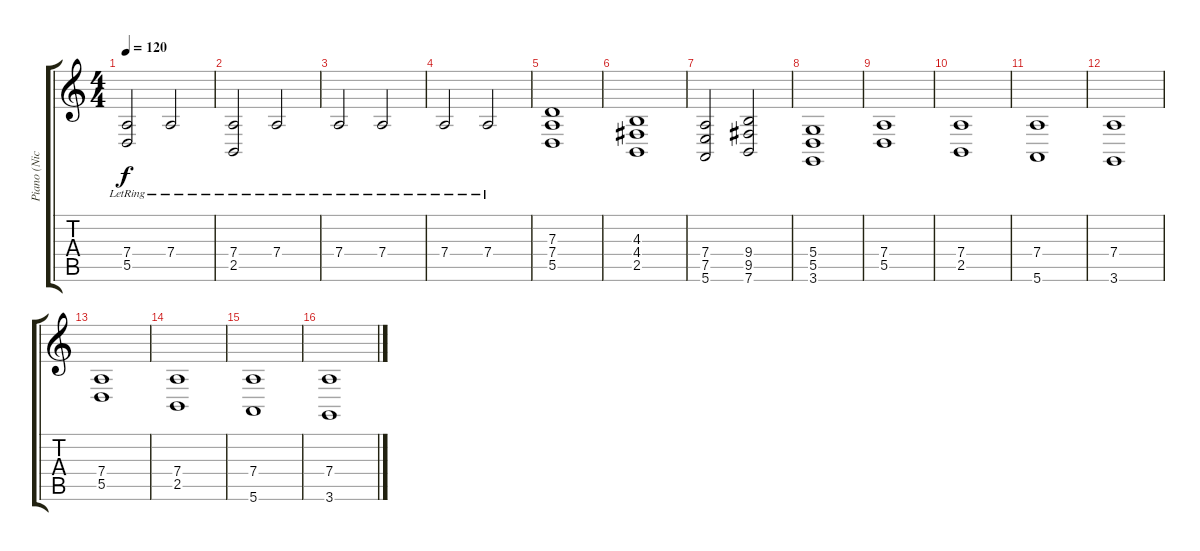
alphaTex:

\track ("Piano (Nic The Berarss Window Clear)" "Piano (Nic") {instrument acousticgrandpiano}
\staff {score tabs}
\tuning (E4 B3 G3 D3 A2 E2) {hide}
\ts (4 4)
\tempo 120
\clef g2
\ks c
(7.4{lr} 5.5{lr}).2{dy f} 7.4{lr}.2 |
(7.4{lr} 2.5).2 7.4{lr}.2 |
7.4{lr}.2 7.4{lr}.2 |
7.4{lr}.2 7.4{lr}.2 |
(7.3 7.4 5.5).1{volume 16 instrument overdrivenguitar} |
(4.3 4.4 2.5).1 |
(7.4 7.5 5.6).2 (9.4 9.5 7.6).2 |
(5.4 5.5 3.6).1 |
(7.4 5.5).1{instrument acousticgrandpiano} |
(7.4 2.5).1 |
(7.4 5.6).1 |
(7.4 3.6).1 |
(7.4 5.5).1 |
(7.4 2.5).1 |
(7.4 5.6).1 |
(7.4 3.6).1
